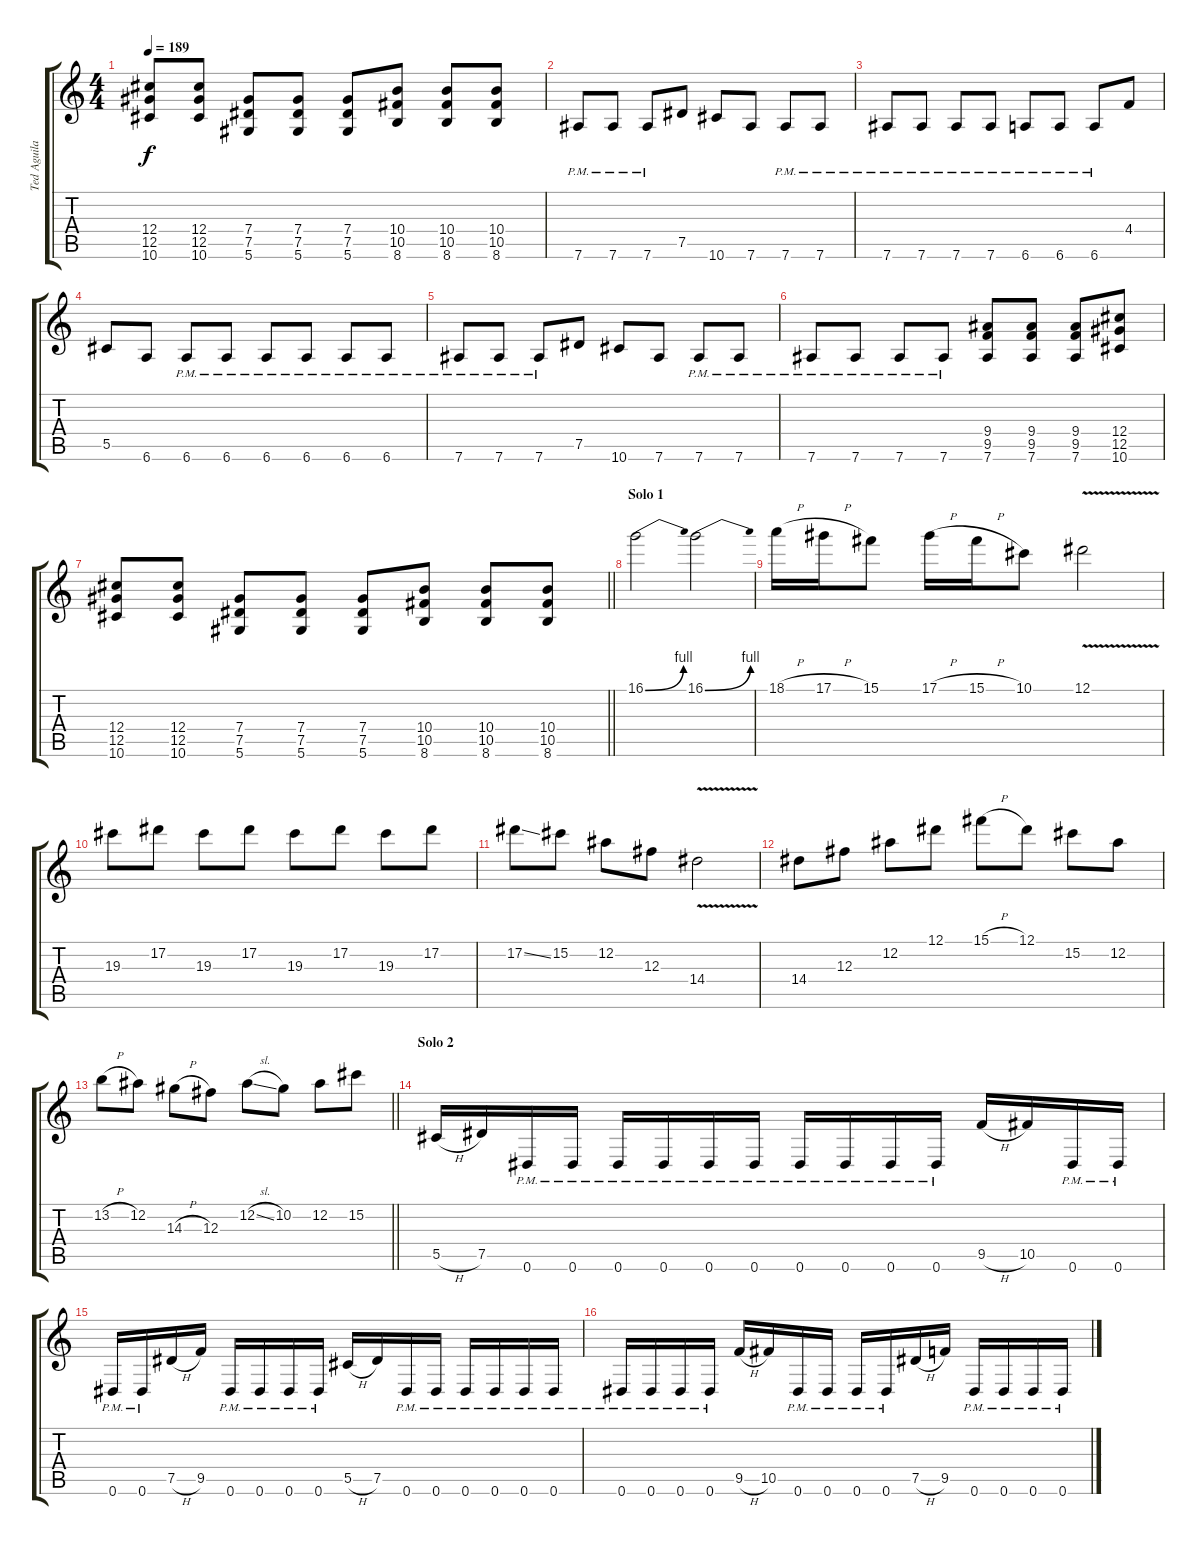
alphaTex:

\track ("Ted Aguilar" "Ted Aguila") {instrument distortionguitar}
\staff {score tabs}
\tuning (Eb4 Bb3 Gb3 Db3 Ab2 Eb2) {hide}
\ts (4 4)
\tempo 189
\clef g2
\ks c
(12.4 12.5 10.6).8{dy f} (12.4 12.5 10.6).8 (7.4 7.5 5.6).8 (7.4 7.5 5.6).8 (7.4 7.5 5.6).8 (10.4 10.5 8.6).8 (10.4 10.5 8.6).8 (10.4 10.5 8.6).8 |
7.6{pm}.8 7.6{pm}.8 7.6{pm}.8 7.5.8 10.6.8 7.6.8 7.6{pm}.8 7.6{pm}.8 |
7.6{pm}.8 7.6{pm}.8 7.6{pm}.8 7.6{pm}.8 6.6{pm}.8 6.6{pm}.8 6.6{pm}.8 4.4.8 |
5.5.8 6.6.8 6.6{pm}.8 6.6{pm}.8 6.6{pm}.8 6.6{pm}.8 6.6{pm}.8 6.6{pm}.8 |
7.6{pm}.8 7.6{pm}.8 7.6{pm}.8 7.5.8 10.6.8 7.6.8 7.6{pm}.8 7.6{pm}.8 |
7.6{pm}.8 7.6{pm}.8 7.6{pm}.8 7.6{pm}.8 (9.4 9.5 7.6).8 (9.4 9.5 7.6).8 (9.4 9.5 7.6).8 (12.4 12.5 10.6).8 |
\barLineRight lightlight
(12.4 12.5 10.6).8 (12.4 12.5 10.6).8 (7.4 7.5 5.6).8 (7.4 7.5 5.6).8 (7.4 7.5 5.6).8 (10.4 10.5 8.6).8 (10.4 10.5 8.6).8 (10.4 10.5 8.6).8 |
\section ("" "Solo 1")
16.1{be (bend 0 0 60 4)}.2{balance 8} 16.1{be (bend 0 0 60 4)}.2 |
18.1{h}.16 17.1{h}.16 15.1.8 17.1{h}.16 15.1{h}.16 10.1.8 12.1{v}.2 |
19.3.8 17.2.8 19.3.8 17.2.8 19.3.8 17.2.8 19.3.8 17.2.8 |
17.2{ss}.8 15.2.8 12.2.8 12.3.8 14.4{v}.2 |
14.4.8 12.3.8 12.2.8 12.1.8 15.1{h}.8 12.1.8 15.2.8 12.2.8 |
\barLineRight lightlight
13.2{h}.8 12.2.8 14.3{h}.8 12.3.8 12.2{sl}.8 10.2.8 12.2.8 15.2.8 |
\section ("" "Solo 2")
5.5{h}.16 7.5.16 0.6{pm}.16 0.6{pm}.16 0.6{pm}.16 0.6{pm}.16 0.6{pm}.16 0.6{pm}.16 0.6{pm}.16 0.6{pm}.16 0.6{pm}.16 0.6{pm}.16 9.5{h}.16 10.5.16 0.6{pm}.16 0.6{pm}.16 |
0.6{pm}.16 0.6{pm}.16 7.5{h}.16 9.5.16 0.6{pm}.16 0.6{pm}.16 0.6{pm}.16 0.6{pm}.16 5.5{h}.16 7.5.16 0.6{pm}.16 0.6{pm}.16 0.6{pm}.16 0.6{pm}.16 0.6{pm}.16 0.6{pm}.16 |
0.6{pm}.16 0.6{pm}.16 0.6{pm}.16 0.6{pm}.16 9.5{h}.16 10.5.16 0.6{pm}.16 0.6{pm}.16 0.6{pm}.16 0.6{pm}.16 7.5{h}.16 9.5.16 0.6{pm}.16 0.6{pm}.16 0.6{pm}.16 0.6{pm}.16
